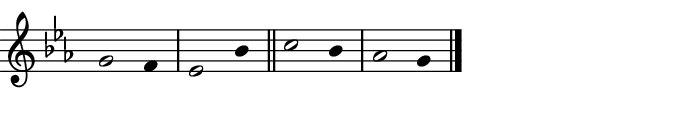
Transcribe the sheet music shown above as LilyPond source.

\version "2.16.2"

% for controlling paper size
#(set! paper-alist (cons '("bulletin" . (cons (* 4.5 in) (* 0.75 in))) paper-alist))


\paper {
  #(set-paper-size "bulletin")
  left-margin = 0\cm
  % almost works, but doesn't print the text??
  %page-breaking = #ly:one-line-breaking
}

\header { 
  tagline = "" 
} 

stemOff = { 
  \override Staff.Stem #'transparent = ##t
  % to fix spacing issues caused by down-stems
  \override Stem #'direction = #UP
}

\layout {
    % left-align the score
    indent = #0
    \context {
        \Staff
        \remove "Time_signature_engraver"
    }
    \context {
        % shorten distance between notes
        \Score
        \override SpacingSpanner
        #'common-shortest-duration = #(ly:make-moment 3 16)
    }
}


\score {
  \new Staff \relative g' {
        \key ees \major
        \cadenzaOn
        \stemOff
        g2 f4 \bar "|" ees2 bes'4 \bar "||" c2 bes4 \bar "|" aes2 g4 \bar "|." 
  }
}
